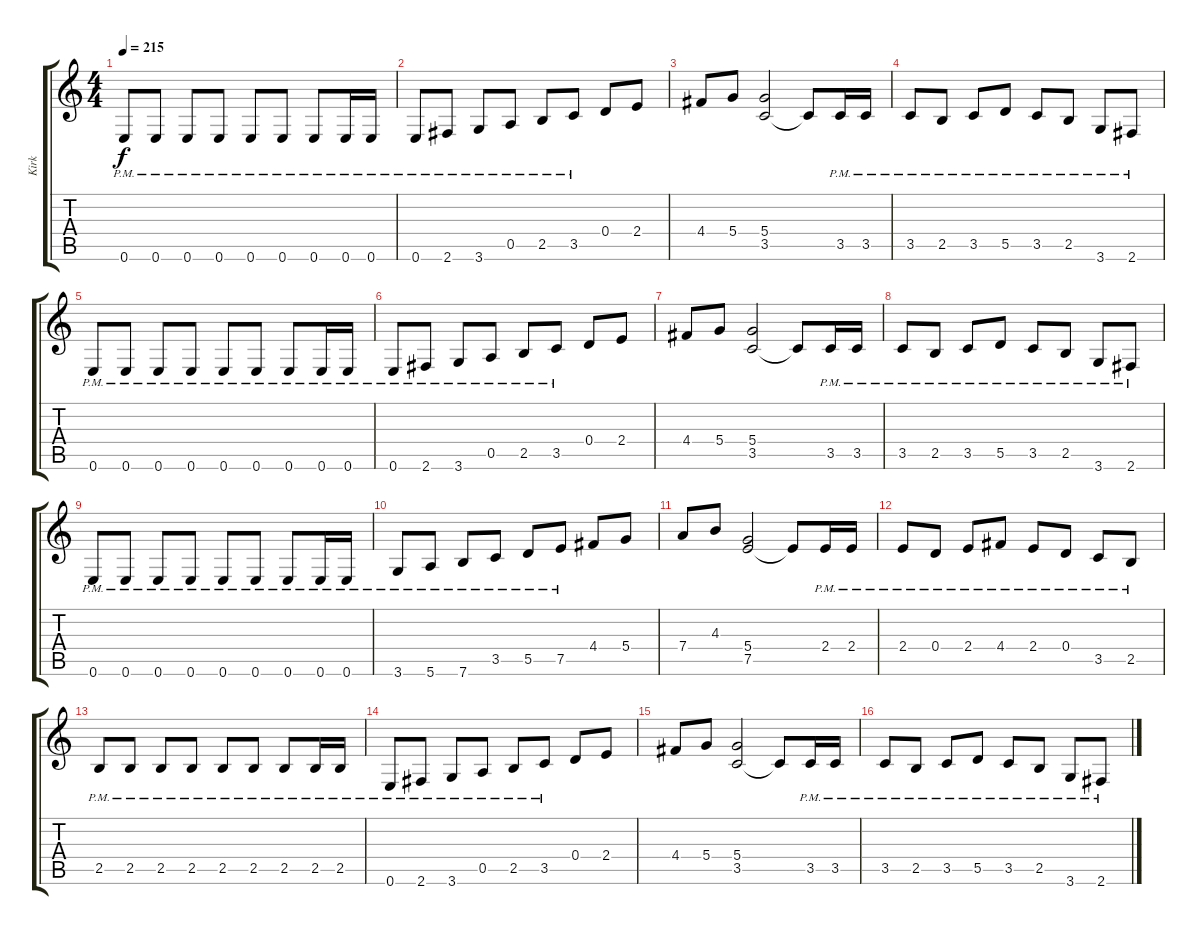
\track ("Kirk" "Kirk") {instrument overdrivenguitar}
\staff {score tabs}
\tuning (E4 B3 G3 D3 A2 E2) {hide}
\ts (4 4)
\tempo 215
\clef g2
\ks c
0.6{pm}.8{dy f} 0.6{pm}.8 0.6{pm}.8 0.6{pm}.8 0.6{pm}.8 0.6{pm}.8 0.6{pm}.8 0.6{pm}.16 0.6{pm}.16 |
0.6{pm}.8 2.6{pm}.8 3.6{pm}.8 0.5{pm}.8 2.5{pm}.8 3.5{pm}.8 0.4.8 2.4.8 |
4.4.8 5.4.8 (5.4 3.5).2 3.5{t}.8 3.5{pm}.16 3.5{pm}.16 |
3.5{pm}.8 2.5{pm}.8 3.5{pm}.8 5.5{pm}.8 3.5{pm}.8 2.5{pm}.8 3.6{pm}.8 2.6{pm}.8 |
0.6{pm}.8 0.6{pm}.8 0.6{pm}.8 0.6{pm}.8 0.6{pm}.8 0.6{pm}.8 0.6{pm}.8 0.6{pm}.16 0.6{pm}.16 |
0.6{pm}.8 2.6{pm}.8 3.6{pm}.8 0.5{pm}.8 2.5{pm}.8 3.5{pm}.8 0.4.8 2.4.8 |
4.4.8 5.4.8 (5.4 3.5).2 3.5{t}.8 3.5{pm}.16 3.5{pm}.16 |
3.5{pm}.8 2.5{pm}.8 3.5{pm}.8 5.5{pm}.8 3.5{pm}.8 2.5{pm}.8 3.6{pm}.8 2.6{pm}.8 |
0.6{pm}.8 0.6{pm}.8 0.6{pm}.8 0.6{pm}.8 0.6{pm}.8 0.6{pm}.8 0.6{pm}.8 0.6{pm}.16 0.6{pm}.16 |
3.6{pm}.8 5.6{pm}.8 7.6{pm}.8 3.5{pm}.8 5.5{pm}.8 7.5{pm}.8 4.4.8 5.4.8 |
7.4.8 4.3.8 (5.4 7.5).2 7.5{t}.8 2.4{pm}.16 2.4{pm}.16 |
2.4{pm}.8 0.4{pm}.8 2.4{pm}.8 4.4{pm}.8 2.4{pm}.8 0.4{pm}.8 3.5{pm}.8 2.5{pm}.8 |
2.5{pm}.8 2.5{pm}.8 2.5{pm}.8 2.5{pm}.8 2.5{pm}.8 2.5{pm}.8 2.5{pm}.8 2.5{pm}.16 2.5{pm}.16 |
0.6{pm}.8 2.6{pm}.8 3.6{pm}.8 0.5{pm}.8 2.5{pm}.8 3.5{pm}.8 0.4.8 2.4.8 |
4.4.8 5.4.8 (5.4 3.5).2 3.5{t}.8 3.5{pm}.16 3.5{pm}.16 |
3.5{pm}.8 2.5{pm}.8 3.5{pm}.8 5.5{pm}.8 3.5{pm}.8 2.5{pm}.8 3.6{pm}.8 2.6{pm}.8
